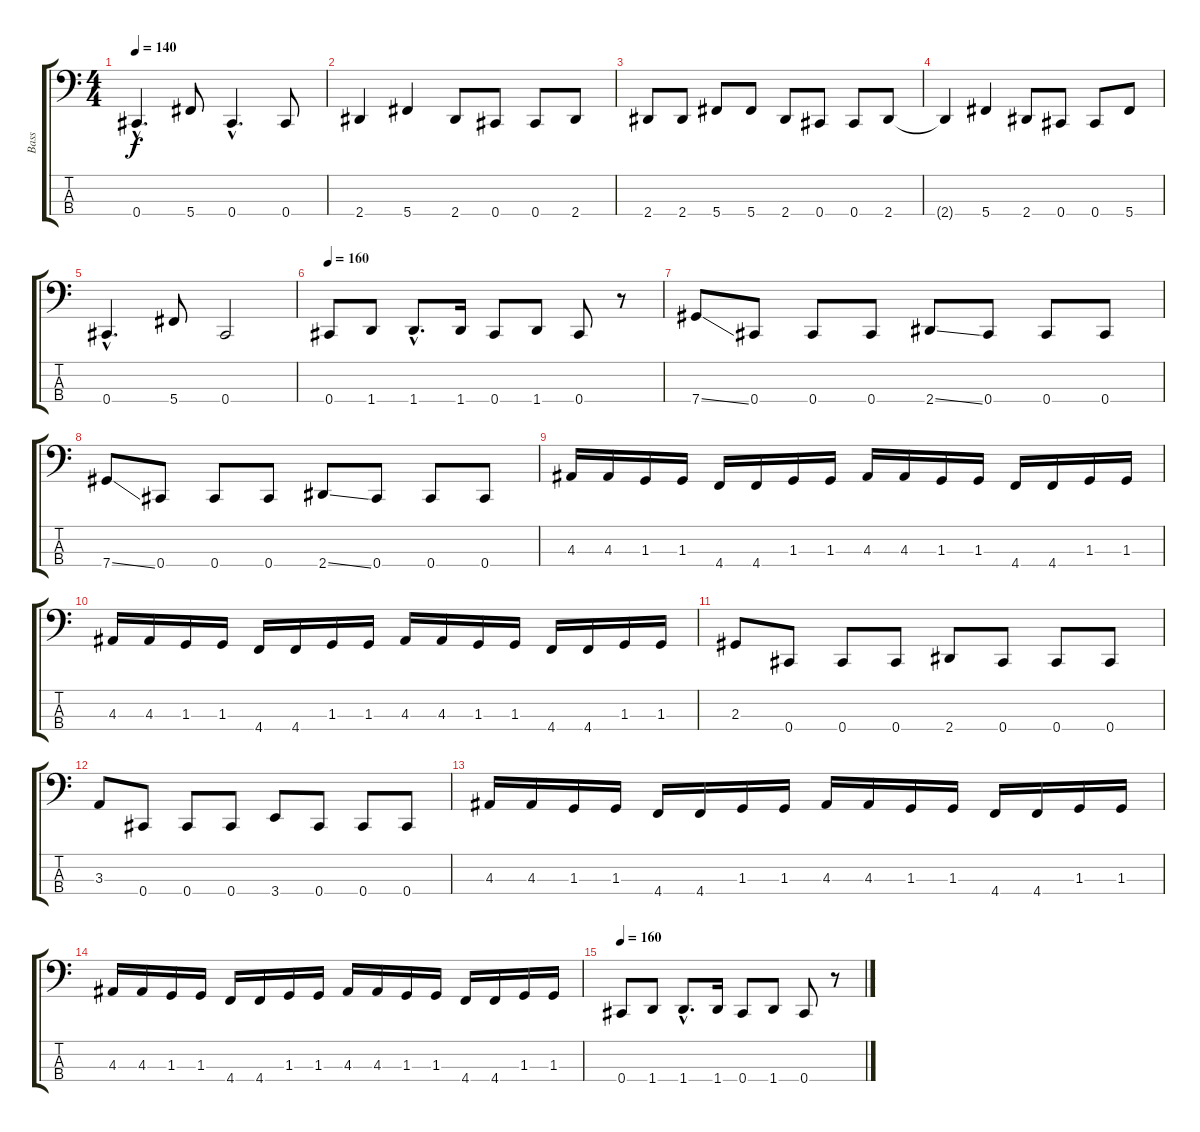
\track ("Bass" "Bass") {instrument electricbassfinger}
\staff {score tabs}
\tuning (E2 B1 Gb1 Db1) {hide}
\ts (4 4)
\tempo 140
\clef f4
\ks c
0.4{hac}.4{d dy f} 5.4.8 0.4{hac}.4{d} 0.4.8 |
2.4.4 5.4.4 2.4.8 0.4.8 0.4.8 2.4.8 |
2.4.8 2.4.8 5.4.8 5.4.8 2.4.8 0.4.8 0.4.8 2.4.8 |
2.4{t}.4 5.4.4 2.4.8 0.4.8 0.4.8 5.4.8 |
0.4{hac}.4{d} 5.4.8 0.4.2 |
\tempo 160
0.4.8 1.4.8 1.4{hac}.8{d} 1.4.16 0.4.8 1.4.8 0.4.8 r.8 |
7.4{ss}.8 0.4.8 0.4.8 0.4.8 2.4{ss}.8 0.4.8 0.4.8 0.4.8 |
7.4{ss}.8 0.4.8 0.4.8 0.4.8 2.4{ss}.8 0.4.8 0.4.8 0.4.8 |
4.3.16 4.3.16 1.3.16 1.3.16 4.4.16 4.4.16 1.3.16 1.3.16 4.3.16 4.3.16 1.3.16 1.3.16 4.4.16 4.4.16 1.3.16 1.3.16 |
4.3.16 4.3.16 1.3.16 1.3.16 4.4.16 4.4.16 1.3.16 1.3.16 4.3.16 4.3.16 1.3.16 1.3.16 4.4.16 4.4.16 1.3.16 1.3.16 |
2.3.8 0.4.8 0.4.8 0.4.8 2.4.8 0.4.8 0.4.8 0.4.8 |
3.3.8 0.4.8 0.4.8 0.4.8 3.4.8 0.4.8 0.4.8 0.4.8 |
4.3.16 4.3.16 1.3.16 1.3.16 4.4.16 4.4.16 1.3.16 1.3.16 4.3.16 4.3.16 1.3.16 1.3.16 4.4.16 4.4.16 1.3.16 1.3.16 |
4.3.16 4.3.16 1.3.16 1.3.16 4.4.16 4.4.16 1.3.16 1.3.16 4.3.16 4.3.16 1.3.16 1.3.16 4.4.16 4.4.16 1.3.16 1.3.16 |
\tempo 160
0.4.8 1.4.8 1.4{hac}.8{d} 1.4.16 0.4.8 1.4.8 0.4.8 r.8
